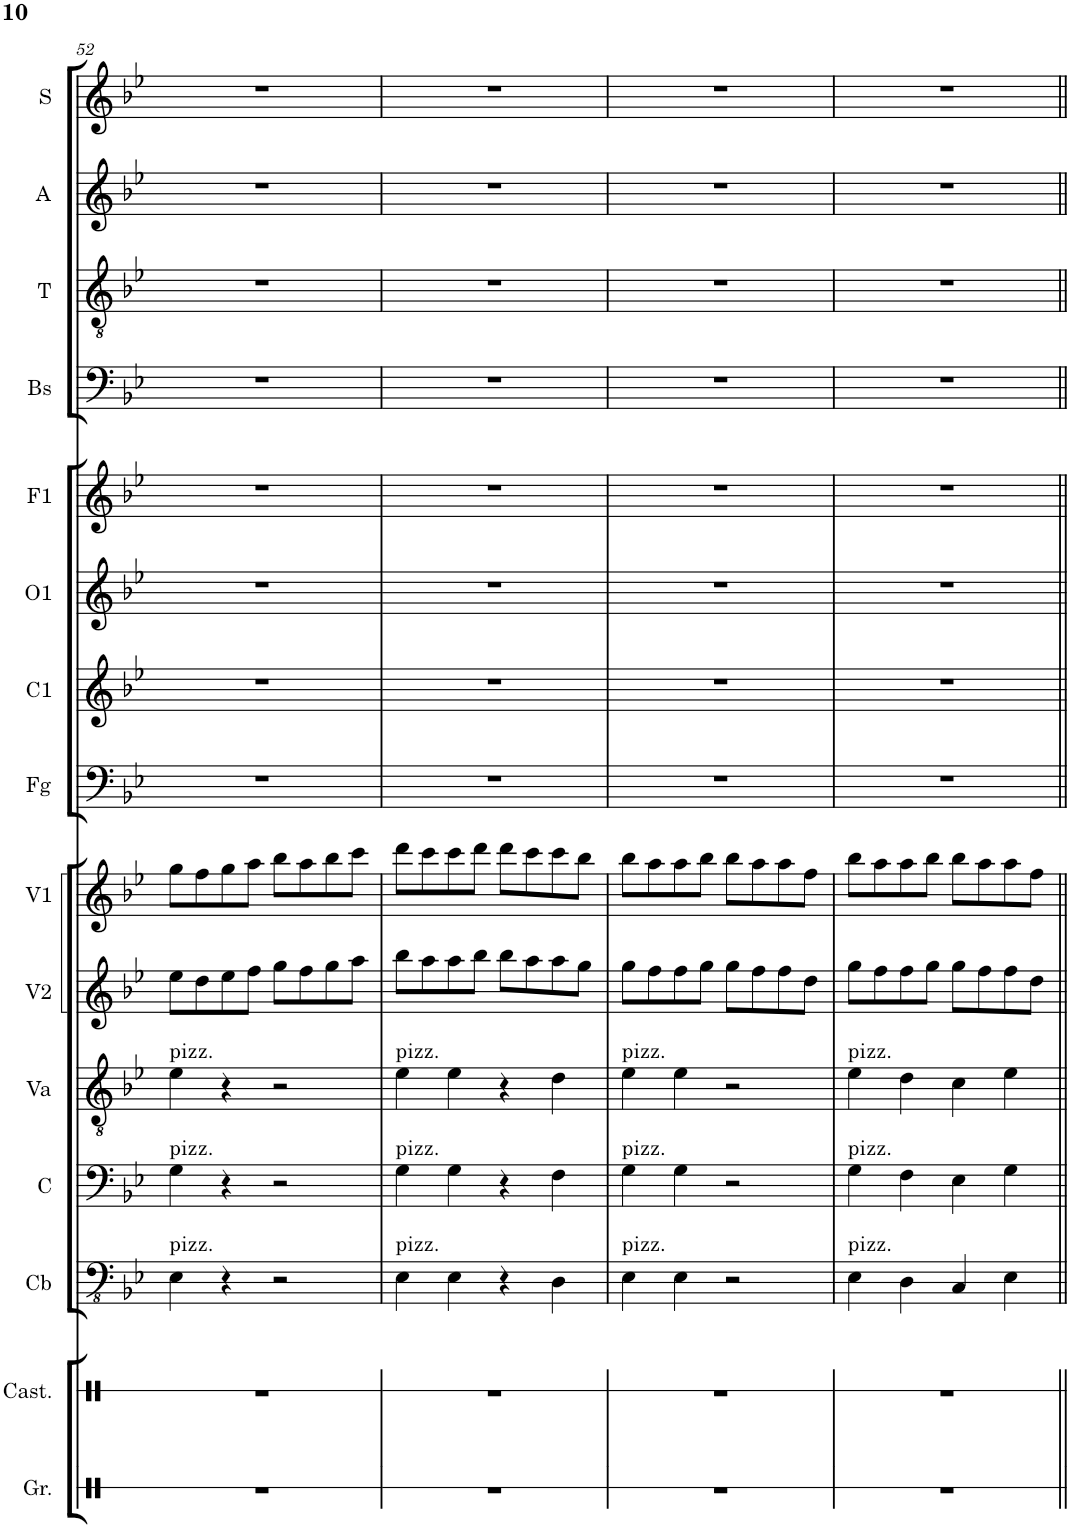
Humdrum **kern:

**kern	**kern	**kern	**kern	**kern	**kern	**kern	**kern	**kern	**kern	**kern	**kern	**kern	**kern	**kern
*part15	*part14	*part13	*part12	*part11	*part10	*part9	*part8	*part7	*part6	*part5	*part4	*part3	*part2	*part1
*staff15	*staff14	*staff13	*staff12	*staff11	*staff10	*staff9	*staff8	*staff7	*staff6	*staff5	*staff4	*staff3	*staff2	*staff1
*I"Grancassa	*I"Castagnette	*I"Cb	*I"C	*I"Va	*I"V2	*I"V1	*I"Fg	*I"C1	*I"O1	*I"F1	*I"Bs	*I"T	*I"A	*I"S
*I'Gr.	*I'Cast.	*I'Cb	*I'C	*I'Va	*I'V2	*I'V1	*I'Fg	*I'C1	*I'O1	*I'F1	*I'Bs	*I'T	*I'A	*I'S
!!LO:PB:g=z
*clefX	*clefX	*clefFv4	*clefF4	*clefGv2	*clefG2	*clefG2	*clefF4	*clefG2	*clefG2	*clefG2	*clefF4	*clefGv2	*clefG2	*clefG2
*	*	*	*	*	*	*	*	*Trd1c2	*	*	*	*	*	*
*k[]	*k[]	*k[b-e-]	*k[b-e-]	*k[b-e-]	*k[b-e-]	*k[b-e-]	*k[b-e-]	*k[b-e-]	*k[b-e-]	*k[b-e-]	*k[b-e-]	*k[b-e-]	*k[b-e-]	*k[b-e-]
*M4/4	*M4/4	*M4/4	*M4/4	*M4/4	*M4/4	*M4/4	*M4/4	*M4/4	*M4/4	*M4/4	*M4/4	*M4/4	*M4/4	*M4/4
=52	=52	=52	=52	=52	=52	=52	=52	=52	=52	=52	=52	=52	=52	=52
!	!	!	!	!LO:TX:a:t=pizz.	!	!	!	!	!	!	!	!	!	!
!	!	!	!LO:TX:a:t=pizz.	!	!	!	!	!	!	!	!	!	!	!
!	!	!LO:TX:a:t=pizz.	!	!	!	!	!	!	!	!	!	!	!	!
1r	1r	4EE-\	4G\	4e-\	8ee-\L	8gg\L	1r	1r	1r	1r	1r	1r	1r	1r
.	.	.	.	.	8dd\	8ff\	.	.	.	.	.	.	.	.
.	.	4r	4r	4r	8ee-\	8gg\	.	.	.	.	.	.	.	.
.	.	.	.	.	8ff\J	8aa\J	.	.	.	.	.	.	.	.
.	.	2r	2r	2r	8gg\L	8bb-\L	.	.	.	.	.	.	.	.
.	.	.	.	.	8ff\	8aa\	.	.	.	.	.	.	.	.
.	.	.	.	.	8gg\	8bb-\	.	.	.	.	.	.	.	.
.	.	.	.	.	8aa\J	8ccc\J	.	.	.	.	.	.	.	.
=53	=53	=53	=53	=53	=53	=53	=53	=53	=53	=53	=53	=53	=53	=53
!	!	!	!	!LO:TX:a:t=pizz.	!	!	!	!	!	!	!	!	!	!
!	!	!	!LO:TX:a:t=pizz.	!	!	!	!	!	!	!	!	!	!	!
!	!	!LO:TX:a:t=pizz.	!	!	!	!	!	!	!	!	!	!	!	!
1r	1r	4EE-\	4G\	4e-\	8bb-\L	8ddd\L	1r	1r	1r	1r	1r	1r	1r	1r
.	.	.	.	.	8aa\	8ccc\	.	.	.	.	.	.	.	.
.	.	4EE-\	4G\	4e-\	8aa\	8ccc\	.	.	.	.	.	.	.	.
.	.	.	.	.	8bb-\J	8ddd\J	.	.	.	.	.	.	.	.
.	.	4r	4r	4r	8bb-\L	8ddd\L	.	.	.	.	.	.	.	.
.	.	.	.	.	8aa\	8ccc\	.	.	.	.	.	.	.	.
.	.	4DD\	4F\	4d\	8aa\	8ccc\	.	.	.	.	.	.	.	.
.	.	.	.	.	8gg\J	8bb-\J	.	.	.	.	.	.	.	.
=54	=54	=54	=54	=54	=54	=54	=54	=54	=54	=54	=54	=54	=54	=54
!	!	!	!	!LO:TX:a:t=pizz.	!	!	!	!	!	!	!	!	!	!
!	!	!	!LO:TX:a:t=pizz.	!	!	!	!	!	!	!	!	!	!	!
!	!	!LO:TX:a:t=pizz.	!	!	!	!	!	!	!	!	!	!	!	!
1r	1r	4EE-\	4G\	4e-\	8gg\L	8bb-\L	1r	1r	1r	1r	1r	1r	1r	1r
.	.	.	.	.	8ff\	8aa\	.	.	.	.	.	.	.	.
.	.	4EE-\	4G\	4e-\	8ff\	8aa\	.	.	.	.	.	.	.	.
.	.	.	.	.	8gg\J	8bb-\J	.	.	.	.	.	.	.	.
.	.	2r	2r	2r	8gg\L	8bb-\L	.	.	.	.	.	.	.	.
.	.	.	.	.	8ff\	8aa\	.	.	.	.	.	.	.	.
.	.	.	.	.	8ff\	8aa\	.	.	.	.	.	.	.	.
.	.	.	.	.	8dd\J	8ff\J	.	.	.	.	.	.	.	.
=55	=55	=55	=55	=55	=55	=55	=55	=55	=55	=55	=55	=55	=55	=55
!	!	!	!	!LO:TX:a:t=pizz.	!	!	!	!	!	!	!	!	!	!
!	!	!	!LO:TX:a:t=pizz.	!	!	!	!	!	!	!	!	!	!	!
!	!	!LO:TX:a:t=pizz.	!	!	!	!	!	!	!	!	!	!	!	!
1r	1r	4EE-\	4G\	4e-\	8gg\L	8bb-\L	1r	1r	1r	1r	1r	1r	1r	1r
.	.	.	.	.	8ff\	8aa\	.	.	.	.	.	.	.	.
.	.	4DD\	4F\	4d\	8ff\	8aa\	.	.	.	.	.	.	.	.
.	.	.	.	.	8gg\J	8bb-\J	.	.	.	.	.	.	.	.
.	.	4CC/	4E-\	4c\	8gg\L	8bb-\L	.	.	.	.	.	.	.	.
.	.	.	.	.	8ff\	8aa\	.	.	.	.	.	.	.	.
.	.	4EE-\	4G\	4e-\	8ff\	8aa\	.	.	.	.	.	.	.	.
.	.	.	.	.	8dd\J	8ff\J	.	.	.	.	.	.	.	.
=||	=||	=||	=||	=||	=||	=||	=||	=||	=||	=||	=||	=||	=||	=||
*-	*-	*-	*-	*-	*-	*-	*-	*-	*-	*-	*-	*-	*-	*-
